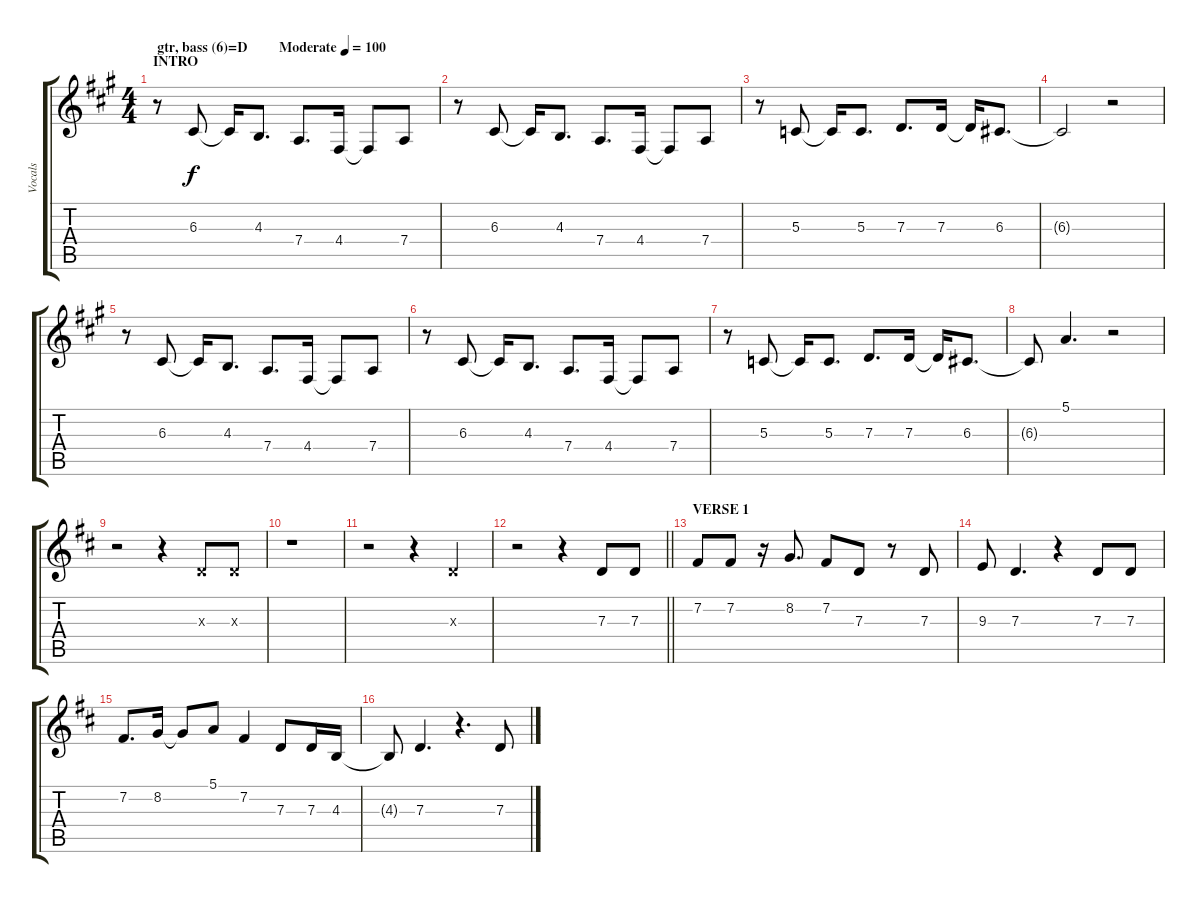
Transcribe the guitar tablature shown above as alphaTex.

\track ("Vocals" "Vocals") {instrument harmonica}
\staff {score tabs}
\tuning (E4 B3 G3 D3 A2 E2) {hide}
\ts (4 4)
\section ("" "INTRO")
\tempo (100 "gtr, bass (6)=D         Moderate")
\clef g2
\ks a
r.8{dy f instrument harmonica} 6.3.8 6.3{t}.16 4.3.8{d} 7.4.8{d} 4.4.16 4.4{t}.8 7.4.8 |
r.8 6.3.8 6.3{t}.16 4.3.8{d} 7.4.8{d} 4.4.16 4.4{t}.8 7.4.8 |
r.8 5.3.8 5.3{t}.16 5.3.8{d} 7.3.8{d} 7.3.16 7.3{t}.16 6.3.8{d} |
6.3{t}.2 r.2 |
r.8 6.3.8 6.3{t}.16 4.3.8{d} 7.4.8{d} 4.4.16 4.4{t}.8 7.4.8 |
r.8 6.3.8 6.3{t}.16 4.3.8{d} 7.4.8{d} 4.4.16 4.4{t}.8 7.4.8 |
r.8 5.3.8 5.3{t}.16 5.3.8{d} 7.3.8{d} 7.3.16 7.3{t}.16 6.3.8{d} |
6.3{t}.8 5.1.4{d} r.2 |
\ks d
r.2 r.4 7.3{x}.8 7.3{x}.8 |
r.1 |
r.2 r.4 7.3{x}.4 |
\barLineRight lightlight
r.2 r.4 7.3.8 7.3.8 |
\section ("" "VERSE 1")
7.2.8 7.2.8 r.16 8.2.8{d} 7.2.8 7.3.8 r.8 7.3.8 |
9.3.8 7.3.4{d} r.4 7.3.8 7.3.8 |
7.2.8{d} 8.2.16 8.2{t}.8 5.1.8 7.2.4 7.3.8 7.3.16 4.3.16 |
4.3{t}.8 7.3.4{d} r.4{d} 7.3.8
